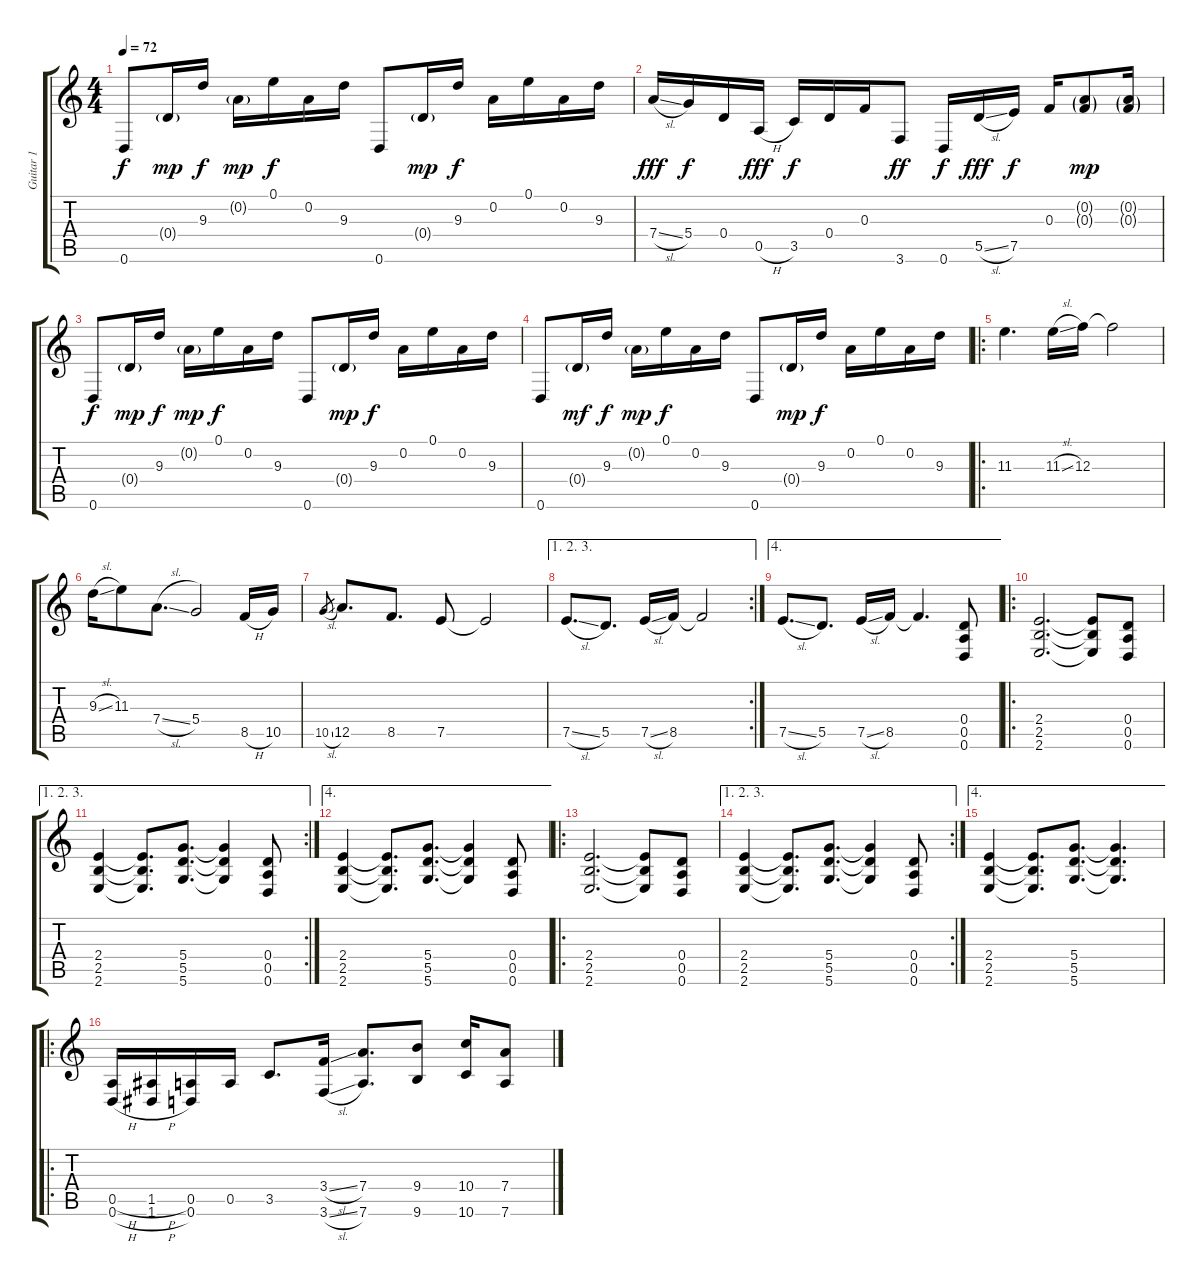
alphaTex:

\track ("Guitar 1" "Guitar 1") {instrument overdrivenguitar}
\staff {score tabs}
\tuning (E4 A3 F3 D3 A2 D2) {hide}
\ts (4 4)
\tempo 72
\clef g2
\ks c
0.6.8{dy f} 0.4{g}.16{dy mp} 9.3.16{dy f} 0.2{g}.16{dy mp} 0.1.16{dy f} 0.2.16 9.3.16 0.6.8 0.4{g}.16{dy mp} 9.3.16{dy f} 0.2.16 0.1.16 0.2.16 9.3.16 |
7.4{sl}.16{dy fff} 5.4.16{dy f} 0.4.16 0.5{h}.16{dy fff} 3.5.16{dy f} 0.4.16 0.3.16 3.6.8{dy ff} 0.6.16{dy f} 5.5{sl}.16{dy fff} 7.5.16{dy f} 0.3.16 (0.2{g} 0.3{g}).8{dy mp} (0.2{g} 0.3{g}).16 |
0.6.8{dy f} 0.4{g}.16{dy mp} 9.3.16{dy f} 0.2{g}.16{dy mp} 0.1.16{dy f} 0.2.16 9.3.16 0.6.8 0.4{g}.16{dy mp} 9.3.16{dy f} 0.2.16 0.1.16 0.2.16 9.3.16 |
0.6.8 0.4{g}.16{dy mf} 9.3.16{dy f} 0.2{g}.16{dy mp} 0.1.16{dy f} 0.2.16 9.3.16 0.6.8 0.4{g}.16{dy mp} 9.3.16{dy f} 0.2.16 0.1.16 0.2.16 9.3.16 |
\ro
11.3.4{d volume 13 balance 4 instrument distortionguitar} 11.3{sl}.16 12.3.16 12.3{t}.2 |
9.3{sl}.16 11.3.8 7.4{sl}.8{d} 5.4.2 8.5{h}.16 10.5.16 |
10.5{sl}.8{gr} 12.5.8{d} 8.5.8{d} 7.5.8 7.5{t}.2 |
\ae (1 2 3)
\rc 2
7.5{sl}.8{d} 5.5.8{d} 7.5{sl}.16 8.5.16 8.5{t}.2 |
\ae 4
7.5{sl}.8{d} 5.5.8{d} 7.5{sl}.16 8.5.16 8.5{t}.4{d} (0.4 0.5 0.6).8{instrument overdrivenguitar} |
\ro
(2.4 2.5 2.6).2{d} (2.4{t} 2.5{t} 2.6{t}).8 (0.4 0.5 0.6).8 |
\ae (1 2 3)
\rc 2
(2.4 2.5 2.6).4 (2.4{t} 2.5{t} 2.6{t}).8{d} (5.4 5.5 5.6).8{d} (5.4{t} 5.5{t} 5.6{t}).4 (0.4 0.5 0.6).8 |
\ae 4
(2.4 2.5 2.6).4 (2.4{t} 2.5{t} 2.6{t}).8{d} (5.4 5.5 5.6).8{d} (5.4{t} 5.5{t} 5.6{t}).4 (0.4 0.5 0.6).8 |
\ro
(2.4 2.5 2.6).2{d} (2.4{t} 2.5{t} 2.6{t}).8 (0.4 0.5 0.6).8 |
\ae (1 2 3)
\rc 2
(2.4 2.5 2.6).4 (2.4{t} 2.5{t} 2.6{t}).8{d} (5.4 5.5 5.6).8{d} (5.4{t} 5.5{t} 5.6{t}).4 (0.4 0.5 0.6).8 |
\ae 4
(2.4 2.5 2.6).4 (2.4{t} 2.5{t} 2.6{t}).8{d} (5.4 5.5 5.6).8{d} (5.4{t} 5.5{t} 5.6{t}).4{d} |
\ro
(0.5{h} 0.6{h}).16 (1.5{h} 1.6{h}).16 (0.5 0.6).16 0.5.16 3.5.8{d} (3.4{sl} 3.6{sl}).16 (7.4 7.6).8{d} (9.4 9.6).8 (10.4 10.6).16 (7.4 7.6).8
